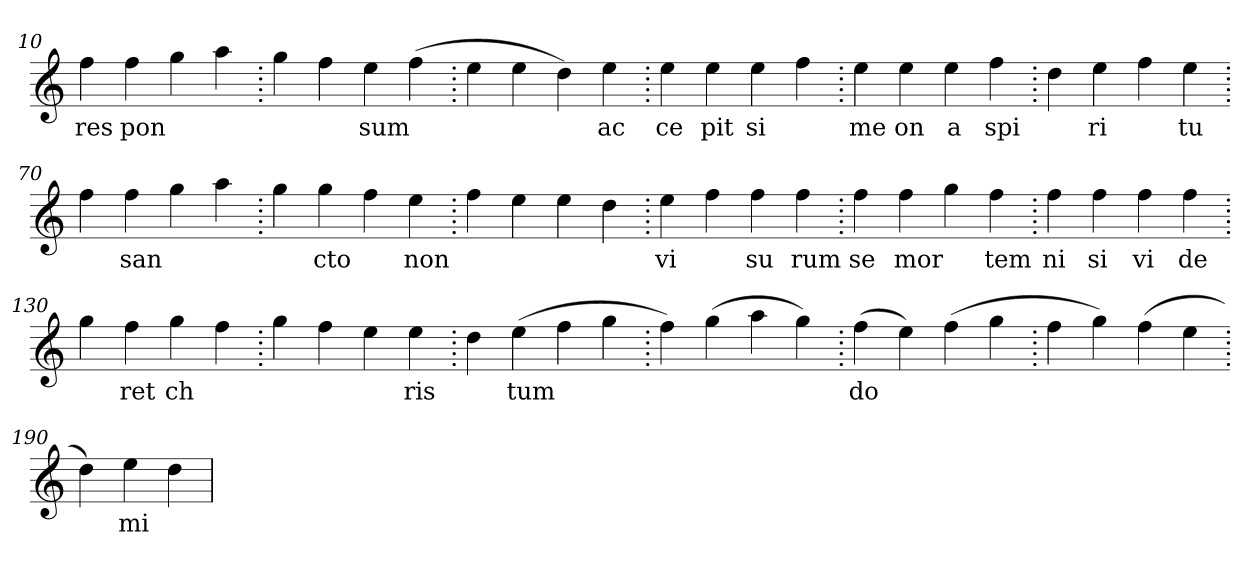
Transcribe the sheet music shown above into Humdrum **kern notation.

**kern	**text
*part1	*part1
*staff1	*staff1
*clefG2	*
=10.	=10.
4ff	res
4ff	pon
4gg	.
4aa	.
=20.	=20.
4gg	.
4ff	.
4ee	sum
(>4ff	.
=30.	=30.
4ee	.
4ee	.
4dd)	.
4ee	ac
=40.	=40.
4ee	ce
4ee	pit
4ee	si
4ff	.
=50.	=50.
4ee	me
4ee	on
4ee	a
4ff	spi
=60.	=60.
4dd	.
4ee	ri
4ff	.
4ee	tu
=70.	=70.
4ff	.
4ff	san
4gg	.
4aa	.
=80.	=80.
4gg	.
4gg	cto
4ff	.
4ee	non
=90.	=90.
4ff	.
4ee	.
4ee	.
4dd	.
=100.	=100.
4ee	vi
4ff	.
4ff	su
4ff	rum
=110.	=110.
4ff	se
4ff	mor
4gg	.
4ff	tem
=120.	=120.
4ff	ni
4ff	si
4ff	vi
4ff	de
=130.	=130.
4gg	.
4ff	ret
4gg	ch
4ff	.
=140.	=140.
4gg	.
4ff	.
4ee	.
4ee	ris
=150.	=150.
4dd	.
(>4ee	tum
4ff	.
4gg	.
=160.	=160.
4ff)	.
(>4gg	.
4aa	.
4gg)	.
=170.	=170.
(>4ff	do
4ee)	.
(>4ff	.
4gg	.
=180.	=180.
4ff	.
4gg)	.
(>4ff	.
4ee	.
=190.	=190.
4dd)	.
4ee	mi
4dd	.
=	=
*-	*-
